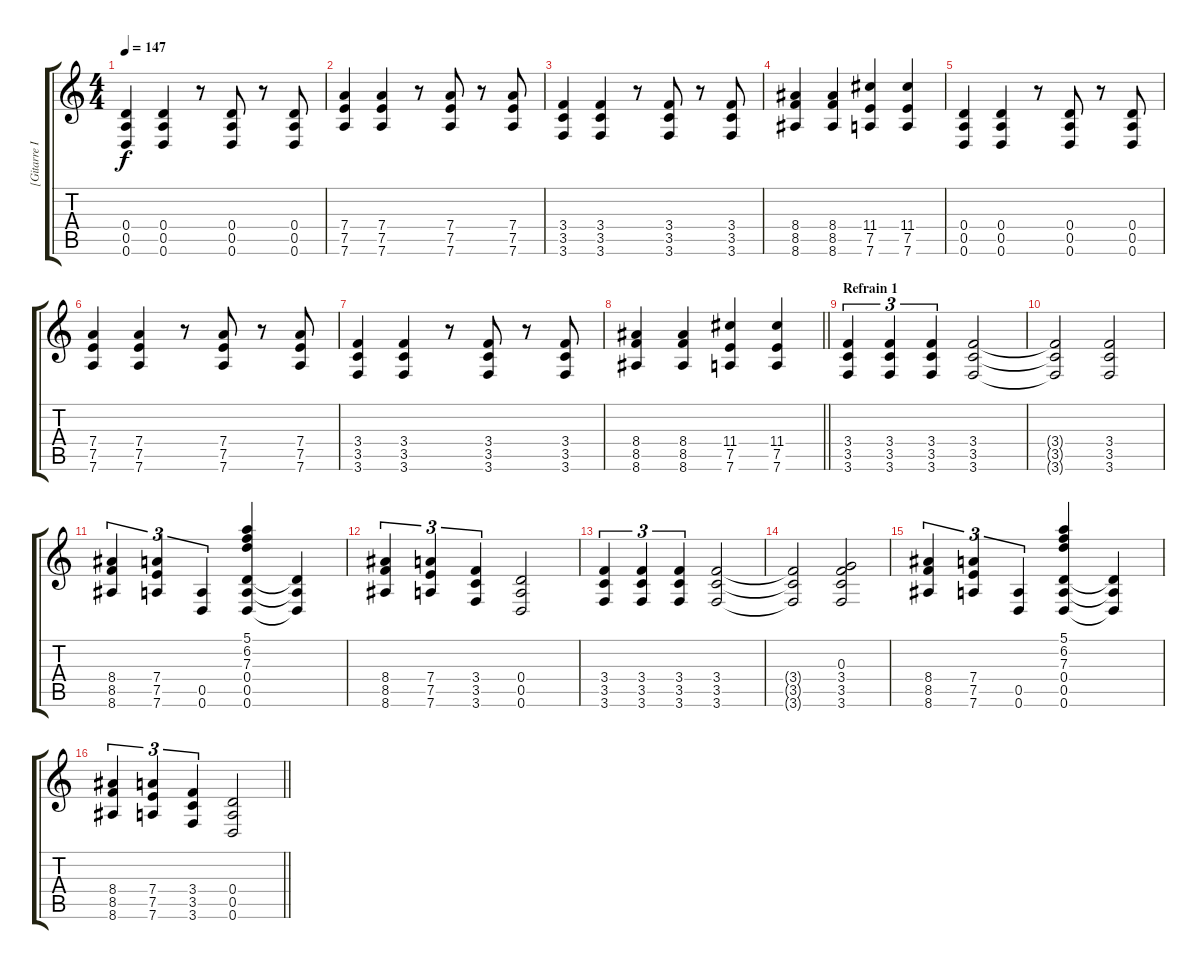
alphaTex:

\track ("[Gitarre I]" "[Gitarre I") {instrument distortionguitar}
\staff {score tabs}
\tuning (E4 B3 G3 D3 A2 D2) {hide}
\ts (4 4)
\tempo 147
\clef g2
\ks c
(0.4 0.5 0.6).4{dy f} (0.4 0.5 0.6).4 r.8 (0.4 0.5 0.6).8 r.8 (0.4 0.5 0.6).8 |
(7.4 7.5 7.6).4 (7.4 7.5 7.6).4 r.8 (7.4 7.5 7.6).8 r.8 (7.4 7.5 7.6).8 |
(3.4 3.5 3.6).4 (3.4 3.5 3.6).4 r.8 (3.4 3.5 3.6).8 r.8 (3.4 3.5 3.6).8 |
(8.4 8.5 8.6).4 (8.4 8.5 8.6).4 (11.4 7.5 7.6).4 (11.4 7.5 7.6).4 |
(0.4 0.5 0.6).4 (0.4 0.5 0.6).4 r.8 (0.4 0.5 0.6).8 r.8 (0.4 0.5 0.6).8 |
(7.4 7.5 7.6).4 (7.4 7.5 7.6).4 r.8 (7.4 7.5 7.6).8 r.8 (7.4 7.5 7.6).8 |
(3.4 3.5 3.6).4 (3.4 3.5 3.6).4 r.8 (3.4 3.5 3.6).8 r.8 (3.4 3.5 3.6).8 |
\barLineRight lightlight
(8.4 8.5 8.6).4 (8.4 8.5 8.6).4 (11.4 7.5 7.6).4 (11.4 7.5 7.6).4 |
\section ("" "Refrain 1")
(3.4 3.5 3.6).4{tu (3 2)} (3.4 3.5 3.6).4{tu (3 2)} (3.4 3.5 3.6).4{tu (3 2)} (3.4 3.5 3.6).2 |
(3.4{t} 3.5{t} 3.6{t}).2 (3.4 3.5 3.6).2 |
(8.4 8.5 8.6).4{tu (3 2)} (7.4 7.5 7.6).4{tu (3 2)} (0.5 0.6).4{tu (3 2)} (5.1 6.2 7.3 0.4 0.5 0.6).4 (0.4{t} 0.5{t} 0.6{t}).4 |
(8.4 8.5 8.6).4{tu (3 2)} (7.4 7.5 7.6).4{tu (3 2)} (3.4 3.5 3.6).4{tu (3 2)} (0.4 0.5 0.6).2 |
(3.4 3.5 3.6).4{tu (3 2)} (3.4 3.5 3.6).4{tu (3 2)} (3.4 3.5 3.6).4{tu (3 2)} (3.4 3.5 3.6).2 |
(3.4{t} 3.5{t} 3.6{t}).2 (0.3 3.4 3.5 3.6).2 |
(8.4 8.5 8.6).4{tu (3 2)} (7.4 7.5 7.6).4{tu (3 2)} (0.5 0.6).4{tu (3 2)} (5.1 6.2 7.3 0.4 0.5 0.6).4 (0.4{t} 0.5{t} 0.6{t}).4 |
\barLineRight lightlight
(8.4 8.5 8.6).4{tu (3 2)} (7.4 7.5 7.6).4{tu (3 2)} (3.4 3.5 3.6).4{tu (3 2)} (0.4 0.5 0.6).2
